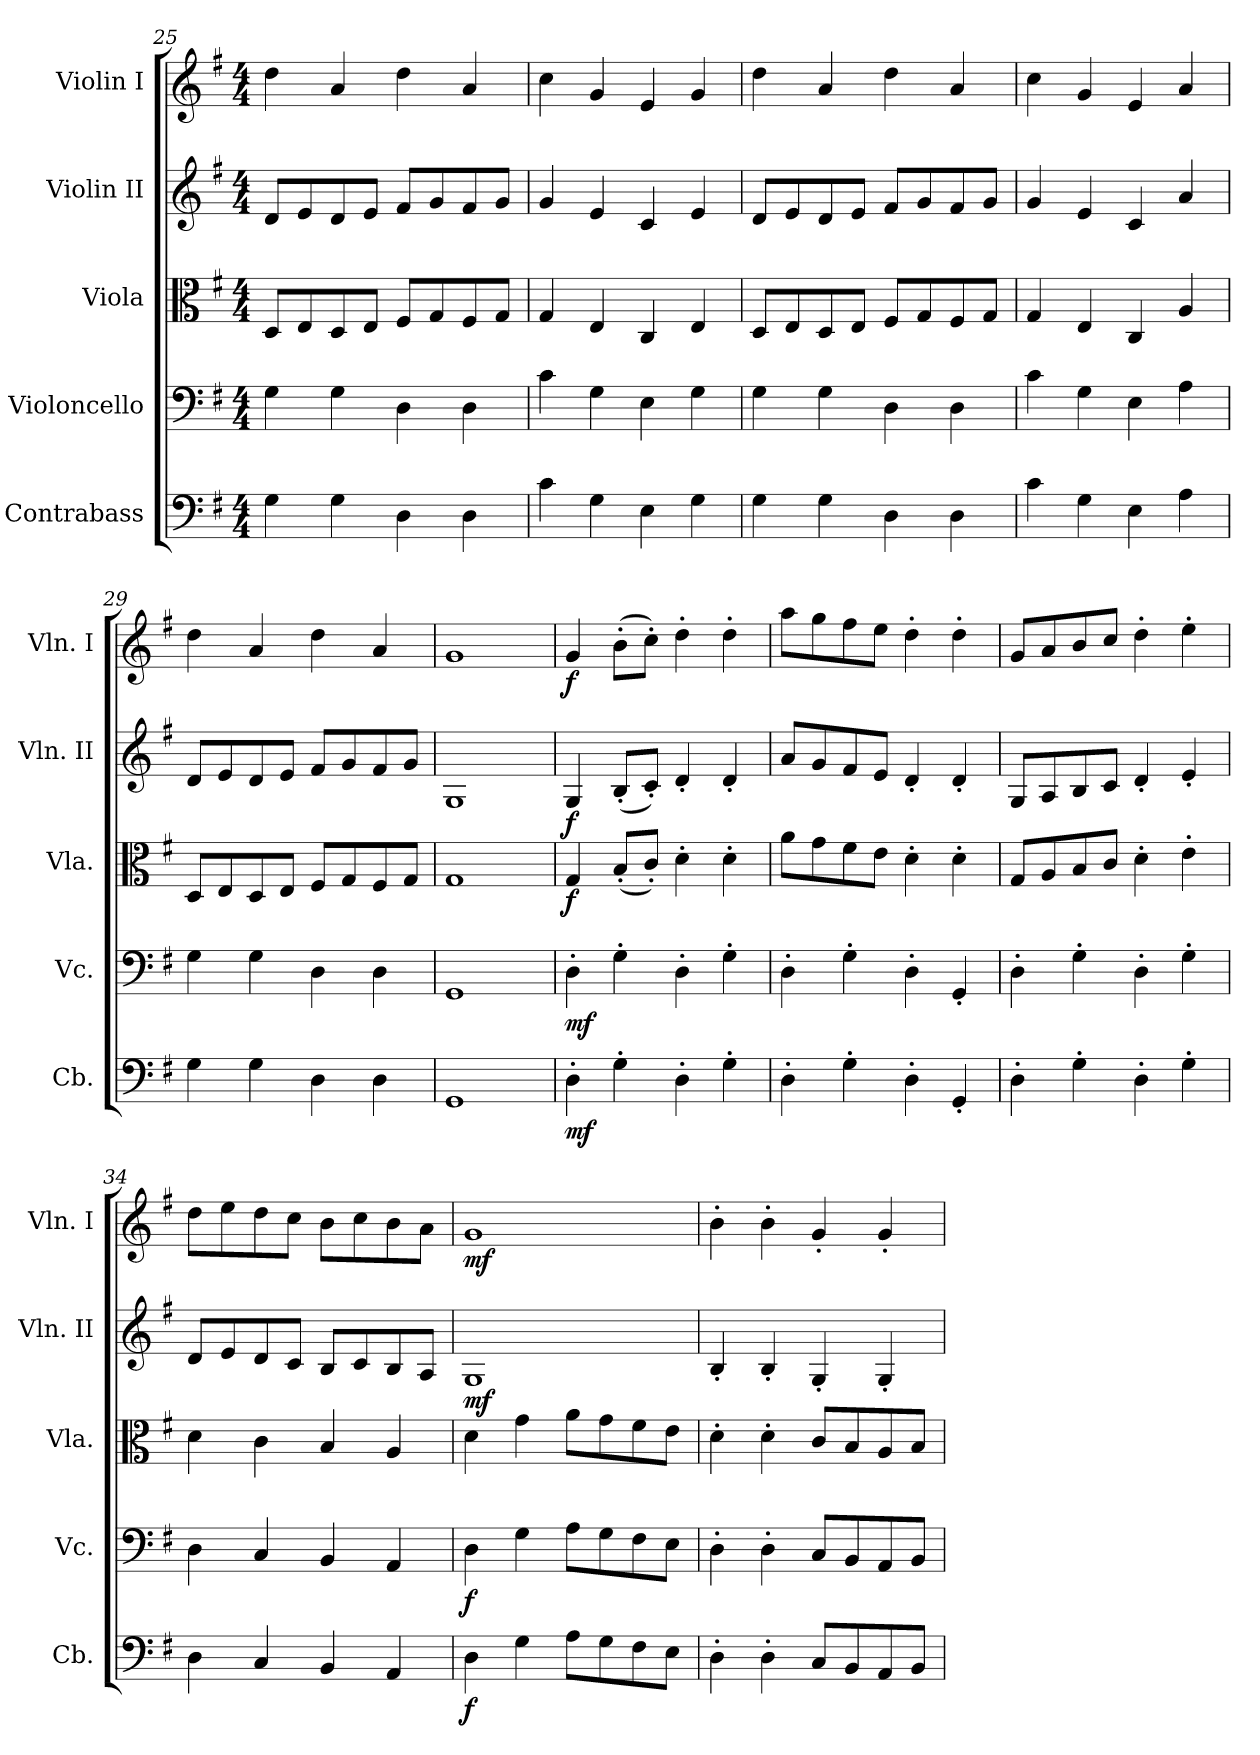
**kern	**dynam	**kern	**dynam	**kern	**dynam	**kern	**dynam	**kern	**dynam
*part5	*part5	*part4	*part4	*part3	*part3	*part2	*part2	*part1	*part1
*staff5	*staff5	*staff4	*staff4	*staff3	*staff3	*staff2	*staff2	*staff1	*staff1
*I"Contrabass	*	*I"Violoncello	*	*I"Viola	*	*I"Violin II	*	*I"Violin I	*
*I'Cb.	*	*I'Vc.	*	*I'Vla.	*	*I'Vln. II	*	*I'Vln. I	*
*clefF4	*	*clefF4	*	*clefC3	*	*clefG2	*	*clefG2	*
*ITrd7c12	*	*	*	*	*	*	*	*	*
*k[f#]	*	*k[f#]	*	*k[f#]	*	*k[f#]	*	*k[f#]	*
*M4/4	*	*M4/4	*	*M4/4	*	*M4/4	*	*M4/4	*
=25	=25	=25	=25	=25	=25	=25	=25	=25	=25
4GG\	.	4G\	.	8D/L	.	8d/L	.	4dd\	.
.	.	.	.	8E/	.	8e/	.	.	.
4GG\	.	4G\	.	8D/	.	8d/	.	4a/	.
.	.	.	.	8E/J	.	8e/J	.	.	.
4DD\	.	4D\	.	8F#/L	.	8f#/L	.	4dd\	.
.	.	.	.	8G/	.	8g/	.	.	.
4DD\	.	4D\	.	8F#/	.	8f#/	.	4a/	.
.	.	.	.	8G/J	.	8g/J	.	.	.
=26	=26	=26	=26	=26	=26	=26	=26	=26	=26
4C\	.	4c\	.	4G/	.	4g/	.	4cc\	.
4GG\	.	4G\	.	4E/	.	4e/	.	4g/	.
4EE\	.	4E\	.	4C/	.	4c/	.	4e/	.
4GG\	.	4G\	.	4E/	.	4e/	.	4g/	.
!!LO:PB:g=z
=27	=27	=27	=27	=27	=27	=27	=27	=27	=27
4GG\	.	4G\	.	8D/L	.	8d/L	.	4dd\	.
.	.	.	.	8E/	.	8e/	.	.	.
4GG\	.	4G\	.	8D/	.	8d/	.	4a/	.
.	.	.	.	8E/J	.	8e/J	.	.	.
4DD\	.	4D\	.	8F#/L	.	8f#/L	.	4dd\	.
.	.	.	.	8G/	.	8g/	.	.	.
4DD\	.	4D\	.	8F#/	.	8f#/	.	4a/	.
.	.	.	.	8G/J	.	8g/J	.	.	.
=28	=28	=28	=28	=28	=28	=28	=28	=28	=28
4C\	.	4c\	.	4G/	.	4g/	.	4cc\	.
4GG\	.	4G\	.	4E/	.	4e/	.	4g/	.
4EE\	.	4E\	.	4C/	.	4c/	.	4e/	.
4AA\	.	4A\	.	4A/	.	4a/	.	4a/	.
=29	=29	=29	=29	=29	=29	=29	=29	=29	=29
4GG\	.	4G\	.	8D/L	.	8d/L	.	4dd\	.
.	.	.	.	8E/	.	8e/	.	.	.
4GG\	.	4G\	.	8D/	.	8d/	.	4a/	.
.	.	.	.	8E/J	.	8e/J	.	.	.
4DD\	.	4D\	.	8F#/L	.	8f#/L	.	4dd\	.
.	.	.	.	8G/	.	8g/	.	.	.
4DD\	.	4D\	.	8F#/	.	8f#/	.	4a/	.
.	.	.	.	8G/J	.	8g/J	.	.	.
=30	=30	=30	=30	=30	=30	=30	=30	=30	=30
!	!LO:DY:b	!	!	!	!	!	!	!	!
!	!LO:DY:n=1:b	!	!	!	!	!	!	!	!
!	!LO:DY:n=2:b	!	!	!	!	!	!	!	!
!	!LO:DY:n=3:b	!	!	!	!	!	!	!	!
!	!LO:DY:n=4:b	!	!	!	!	!	!	!	!
1GGG	ff ff mf mf mf	1GG	.	1G	.	1G	.	1g	.
!!LO:LB:g=z
=31	=31	=31	=31	=31	=31	=31	=31	=31	=31
!	!LO:DY:b	!	!LO:DY:b	!	!LO:DY:b	!	!LO:DY:b	!	!LO:DY:b
4DD'\	mf	4D'\	mf	4G/	f	4G/	f	4g/	f
4GG'\	.	4G'\	.	(<8B'/L	.	(<8B'/L	.	(>8b'\L	.
.	.	.	.	8c'/J)	.	8c'/J)	.	8cc'\J)	.
4DD'\	.	4D'\	.	4d'\	.	4d'/	.	4dd'\	.
4GG'\	.	4G'\	.	4d'\	.	4d'/	.	4dd'\	.
=32	=32	=32	=32	=32	=32	=32	=32	=32	=32
4DD'\	.	4D'\	.	8a\L	.	8a/L	.	8aa\L	.
.	.	.	.	8g\	.	8g/	.	8gg\	.
4GG'\	.	4G'\	.	8f#\	.	8f#/	.	8ff#\	.
.	.	.	.	8e\J	.	8e/J	.	8ee\J	.
4DD'\	.	4D'\	.	4d'\	.	4d'/	.	4dd'\	.
4GGG'/	.	4GG'/	.	4d'\	.	4d'/	.	4dd'\	.
=33	=33	=33	=33	=33	=33	=33	=33	=33	=33
4DD'\	.	4D'\	.	8G/L	.	8G/L	.	8g/L	.
.	.	.	.	8A/	.	8A/	.	8a/	.
4GG'\	.	4G'\	.	8B/	.	8B/	.	8b/	.
.	.	.	.	8c/J	.	8c/J	.	8cc/J	.
4DD'\	.	4D'\	.	4d'\	.	4d'/	.	4dd'\	.
4GG'\	.	4G'\	.	4e'\	.	4e'/	.	4ee'\	.
=34	=34	=34	=34	=34	=34	=34	=34	=34	=34
4DD\	.	4D\	.	4d\	.	8d/L	.	8dd\L	.
.	.	.	.	.	.	8e/	.	8ee\	.
4CC/	.	4C/	.	4c\	.	8d/	.	8dd\	.
.	.	.	.	.	.	8c/J	.	8cc\J	.
4BBB/	.	4BB/	.	4B/	.	8B/L	.	8b\L	.
.	.	.	.	.	.	8c/	.	8cc\	.
4AAA/	.	4AA/	.	4A/	.	8B/	.	8b\	.
.	.	.	.	.	.	8A/J	.	8a\J	.
=35	=35	=35	=35	=35	=35	=35	=35	=35	=35
!	!LO:DY:b	!	!LO:DY:b	!	!	!	!LO:DY:b	!	!LO:DY:b
4DD\	f	4D\	f	4d\	.	1G	mf	1g	mf
4GG\	.	4G\	.	4g\	.	.	.	.	.
8AA\L	.	8A\L	.	8a\L	.	.	.	.	.
8GG\	.	8G\	.	8g\	.	.	.	.	.
8FF#\	.	8F#\	.	8f#\	.	.	.	.	.
8EE\J	.	8E\J	.	8e\J	.	.	.	.	.
!!LO:PB:g=z
=36	=36	=36	=36	=36	=36	=36	=36	=36	=36
4DD'\	.	4D'\	.	4d'\	.	4B'/	.	4b'\	.
4DD'\	.	4D'\	.	4d'\	.	4B'/	.	4b'\	.
8CC/L	.	8C/L	.	8c/L	.	4G'/	.	4g'/	.
8BBB/	.	8BB/	.	8B/	.	.	.	.	.
8AAA/	.	8AA/	.	8A/	.	4G'/	.	4g'/	.
8BBB/J	.	8BB/J	.	8B/J	.	.	.	.	.
=	=	=	=	=	=	=	=	=	=
*-	*-	*-	*-	*-	*-	*-	*-	*-	*-
